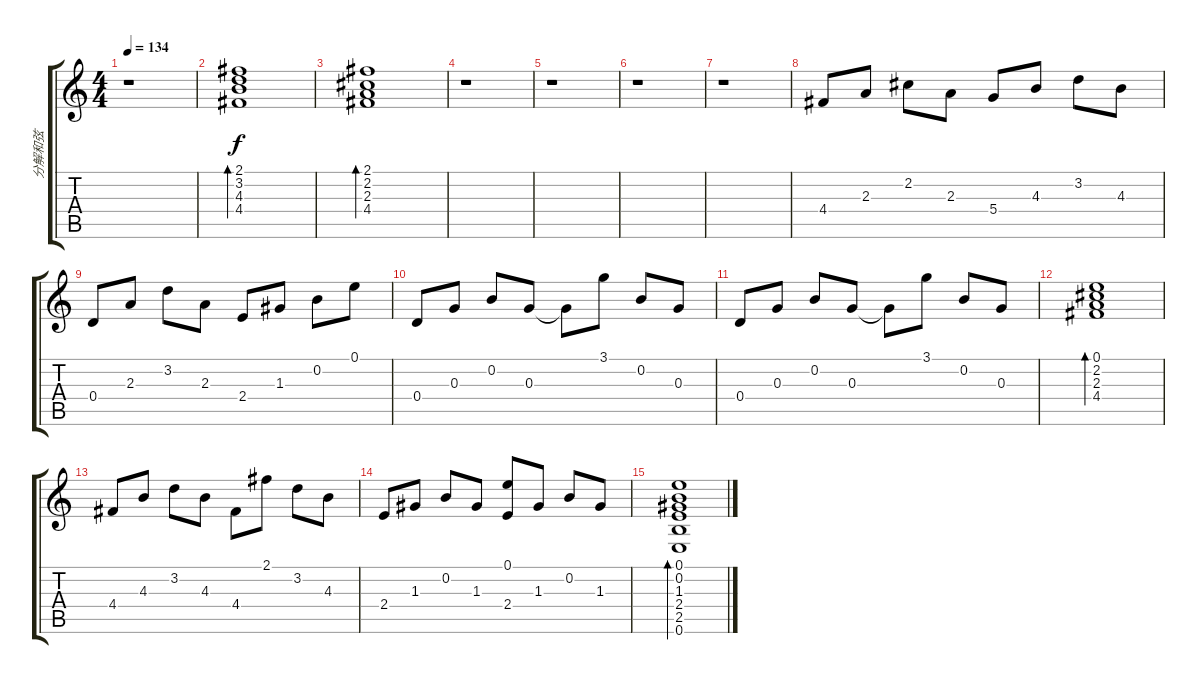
\track ("分解和弦" "分解和弦") {instrument acousticguitarsteel}
\staff {score tabs}
\tuning (E4 B3 G3 D3 A2 E2) {hide}
\ts (4 4)
\tempo 134
\clef g2
\ks c
r.1{dy f} |
(2.1 3.2 4.3 4.4).1{bd 480} |
(2.1 2.2 2.3 4.4).1{bd 480} |
r.1 |
r.1 |
r.1 |
r.1 |
4.4.8 2.3.8 2.2.8 2.3.8 5.4.8 4.3.8 3.2.8 4.3.8 |
0.4.8 2.3.8 3.2.8 2.3.8 2.4.8 1.3.8 0.2.8 0.1.8 |
0.4.8 0.3.8 0.2.8 0.3.8 0.3{t}.8 3.1.8 0.2.8 0.3.8 |
0.4.8 0.3.8 0.2.8 0.3.8 0.3{t}.8 3.1.8 0.2.8 0.3.8 |
(0.1 2.2 2.3 4.4).1{bd 480} |
4.4.8 4.3.8 3.2.8 4.3.8 4.4.8 2.1.8 3.2.8 4.3.8 |
2.4.8 1.3.8 0.2.8 1.3.8 (0.1 2.4).8 1.3.8 0.2.8 1.3.8 |
(0.1 0.2 1.3 2.4 2.5 0.6).1{bd 480}
